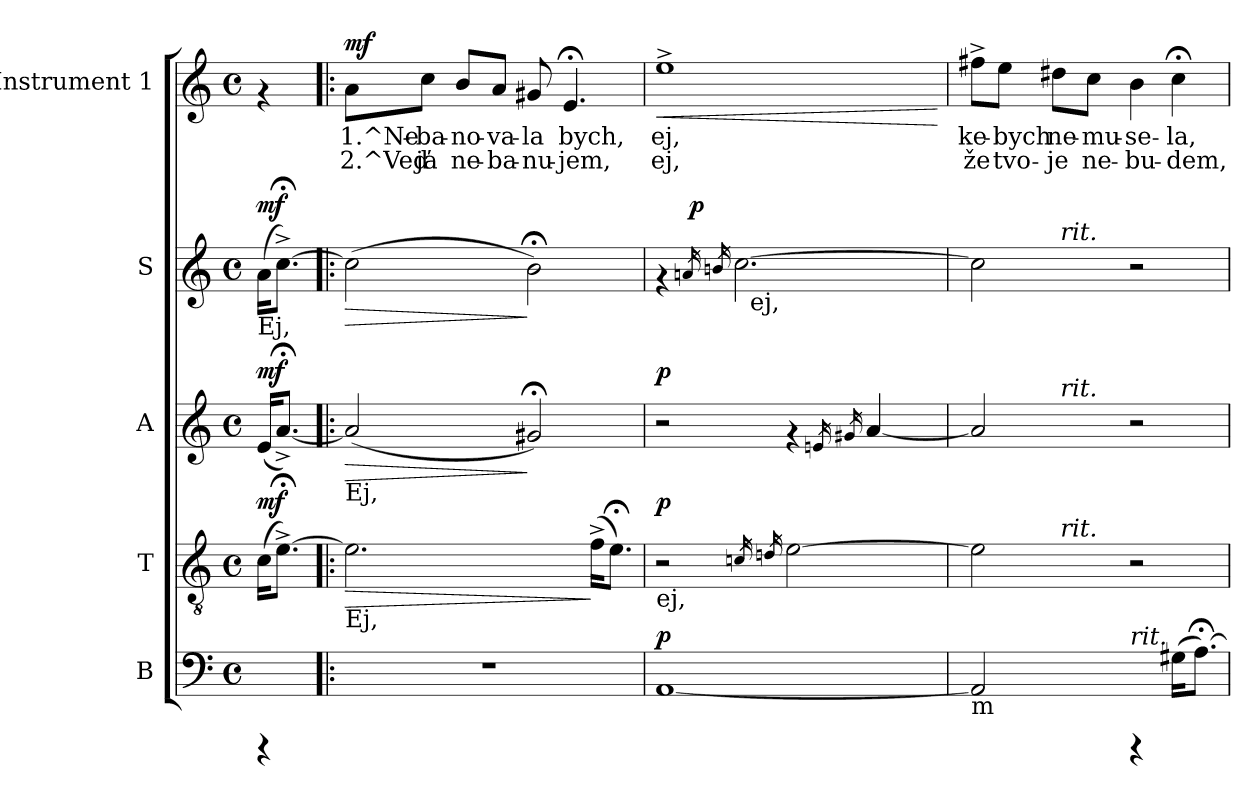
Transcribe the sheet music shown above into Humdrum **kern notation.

**kern	**dynam	**kern	**dynam	**kern	**dynam	**kern	**dynam	**kern	**text	**text	**dynam
*part5	*part5	*part4	*part4	*part3	*part3	*part2	*part2	*part1	*part1	*part1	*part1
*staff5	*staff5	*staff4	*staff4	*staff3	*staff3	*staff2	*staff2	*staff1	*staff1	*staff1	*staff1
*I"B	*	*I"T	*	*I"A	*	*I"S	*	*I"Instrument 1	*	*	*
!!LO:PB:g=z
*stria5	*	*stria5	*	*stria5	*	*stria5	*	*stria5	*	*	*
*clefF4	*	*clefGv2	*	*clefG2	*	*clefG2	*	*clefG2	*	*	*
*k[]	*	*k[]	*	*k[]	*	*k[]	*	*k[]	*	*	*
*C:	*	*C:	*	*C:	*	*C:	*	*C:	*	*	*
*M4/4	*	*M4/4	*	*M4/4	*	*M4/4	*	*M4/4	*	*	*
*met(c)	*	*met(c)	*	*met(c)	*	*met(c)	*	*met(c)	*	*	*
=1	=1	=1	=1	=1	=1	=1	=1	=1	=1	=1	=1
!	!	!	!	!	!	!LO:TX:b:t=Ej,	!	!	!	!	!
!	!	!	!LO:DY:a	!	!LO:DY:a	!	!LO:DY:a	!	!	!	!
4rCCC	.	(>16c\L	mf	(<16e/L	mf	(>16a\L	mf	4rf	.	.	.
.	.	[>8.e;<^>\J)	.	[<8.a;<^>/J)	.	[>8.cc;<^>\J)	.	.	.	.	.
=2!|:	=2!|:	=2!|:	=2!|:	=2!|:	=2!|:	=2!|:	=2!|:	=2!|:	=2!|:	=2!|:	=2!|:
!	!	!	!	!LO:TX:b:t=Ej,	!	!	!	!	!	!	!
!	!	!LO:TX:b:t=Ej,	!	!	!	!	!	!	!	!	!
!	!	!	!LO:HP:b	!	!LO:HP:b	!	!LO:HP:b	!	!LO:LY:b:rj	!LO:LY:b:rj	!LO:DY:a
1r	.	2.e\]	>	(<2a/]	>	(>2cc\]	>	8a\L	1.^Ne-	-2.^Veď	mf
!	!	!	!	!	!	!	!	!	!LO:LY:b:rj	!LO:LY:b:rj	!
.	.	.	.	.	.	.	.	8cc\J	ba-	-ja	.
!	!	!	!	!	!	!	!	!	!LO:LY:b:rj	!LO:LY:b:rj	!
.	.	.	.	.	.	.	.	8b/L	no-	-ne-	.
!	!	!	!	!	!	!	!	!	!LO:LY:b:rj	!LO:LY:b:rj	!
.	.	.	.	.	.	.	.	8a/J	-va-	-ba-	.
!	!	!	!	!	!	!	!	!	!LO:LY:b:rj	!LO:LY:b:rj	!
.	.	.	.	2g#X;</)	]	2b;<\)	]	8g#X/	-la	nu-	.
!	!	!	!	!	!	!	!	!	!LO:LY:b:rj	!LO:LY:b:rj	!
.	.	.	.	.	.	.	.	4.e;</	-bych,	jem,	.
.	.	(>16f^>\L	]	.	.	.	.	.	.	.	.
.	.	8.e;<\J)	.	.	.	.	.	.	.	.	.
=3	=3	=3	=3	=3	=3	=3	=3	=3	=3	=3	=3
!	!	!LO:TX:b:t=ej,	!	!	!	!	!	!	!	!	!
!	!LO:DY:a	!	!LO:DY:a	!	!LO:DY:a	!	!	!	!LO:LY:b:rj	!LO:LY:b:rj	!LO:HP:b
*	*	*	*	*	*	*^	*	*	*	*	*
*	*	*	*	*	*	*	*^	*	*	*	*	*
[<1AA	p	2r	p	2r	p	4rf	16.ryy	4ryy	.	1ee^>	ej,	ej,	<
!	!	!	!	!	!	!	!	!	!LO:DY:a	!	!	!	!
.	.	.	.	.	.	.	2ryy	.	p	.	.	.	.
.	.	.	.	.	.	16qan/	.	.	.	.	.	.	.
.	.	.	.	.	.	16qbn/	.	.	.	.	.	.	.
.	.	.	.	.	.	[>2.cc\	.	32.ryy	.	.	.	.	.
!	!	!	!	!	!	!	!	!LO:TX:b:t=ej,	!	!	!	!	!
.	.	.	.	.	.	.	.	2ryy	.	.	.	.	.
.	.	16qcn/	.	.	.	.	.	.	.	.	.	.	.
.	.	16qdn/	.	.	.	.	.	.	.	.	.	.	.
.	.	[>2e\	.	4rf	.	.	.	.	.	.	.	.	.
.	.	.	.	.	.	.	4ryy	.	.	.	.	.	.
.	.	.	.	16qen/	.	.	.	.	.	.	.	.	.
.	.	.	.	16qg#X/	.	.	.	.	.	.	.	.	.
.	.	.	.	[<4a/	.	.	.	.	.	.	.	.	.
.	.	.	.	.	.	.	.	8ryy	.	.	.	.	.
.	.	.	.	.	.	.	8ryy	.	.	.	.	.	.
.	.	.	.	.	.	.	.	16ryy	.	.	.	.	.
.	.	.	.	.	.	.	32ryy	.	.	.	.	.	.
.	.	.	.	.	.	.	.	64ryy	.	.	.	.	.
.	.	.	.	.	.	.	.	.	.	.	.	.	[
=4	=4	=4	=4	=4	=4	=4	=4	=4	=4	=4	=4	=4	=4
!	!	!	!	!LO:TX:b:t=ej,	!	!	!	!	!	!	!	!	!
!	!	!LO:TX:b:t=ej,	!	!	!	!	!	!	!	!	!	!	!
!LO:TX:b:t=m	!	!	!	!	!	!	!	!	!	!	!	!	!
!	!	!	!	!	!	!	!	!	!	!	!LO:LY:b:rj	!LO:LY:b:rj	!
*	*	*^	*	*^	*	*	*v	*v	*	*	*	*	*
2AA/]	.	2e\]	4ryy	.	2a/]	4ryy	.	2cc\]	4ryy	.	8ff#X^>\L	ke-	-že	.
!	!	!	!	!	!	!	!	!	!	!	!	!LO:LY:b:rj	!LO:LY:b:rj	!
.	.	.	.	.	.	.	.	.	.	.	8ee\J	bych	tvo-	.
!	!	!	!	!	!	!	!	!	!	!	!	!LO:LY:b:rj	!LO:LY:b:rj	!
.	.	.	64ryy	.	.	64ryy	.	.	64ryy	.	8dd#X\L	-ne-	-je	.
!	!	!	!	!	!	!	!	!	!LO:TX:a:i:t=rit.	!	!	!	!	!
!	!	!	!	!	!	!LO:TX:a:i:t=rit.	!	!	!	!	!	!	!	!
!	!	!	!LO:TX:a:i:t=rit.	!	!	!	!	!	!	!	!	!	!	!
.	.	.	2ryy	.	.	2ryy	.	.	2ryy	.	.	.	.	.
!	!	!	!	!	!	!	!	!	!	!	!	!LO:LY:b:rj	!LO:LY:b:rj	!
.	.	.	.	.	.	.	.	.	.	.	8cc\J	mu-	-ne-	.
!LO:TX:a:i:t=rit.	!	!	!	!	!	!	!	!	!	!	!	!	!	!
!	!	!	!	!	!	!	!	!	!	!	!	!LO:LY:b:rj	!LO:LY:b:rj	!
4rCCC	.	2r	.	.	2r	.	.	2r	.	.	4b\	-se-	-bu-	.
!	!	!	!	!	!	!	!	!	!	!	!	!LO:LY:b:rj	!LO:LY:b:rj	!
(>16G#X\L	.	.	.	.	.	.	.	.	.	.	4cc;<\	-la,	dem,	.
.	.	.	8...ryy	.	.	8...ryy	.	.	8...ryy	.	.	.	.	.
[<8.A;<\J)	.	.	.	.	.	.	.	.	.	.	.	.	.	.
*	*	*v	*v	*	*	*	*	*v	*v	*	*	*	*	*
*	*	*	*	*v	*v	*	*	*	*	*	*	*
=	=	=	=	=	=	=	=	=	=	=	=
*-	*-	*-	*-	*-	*-	*-	*-	*-	*-	*-	*-
